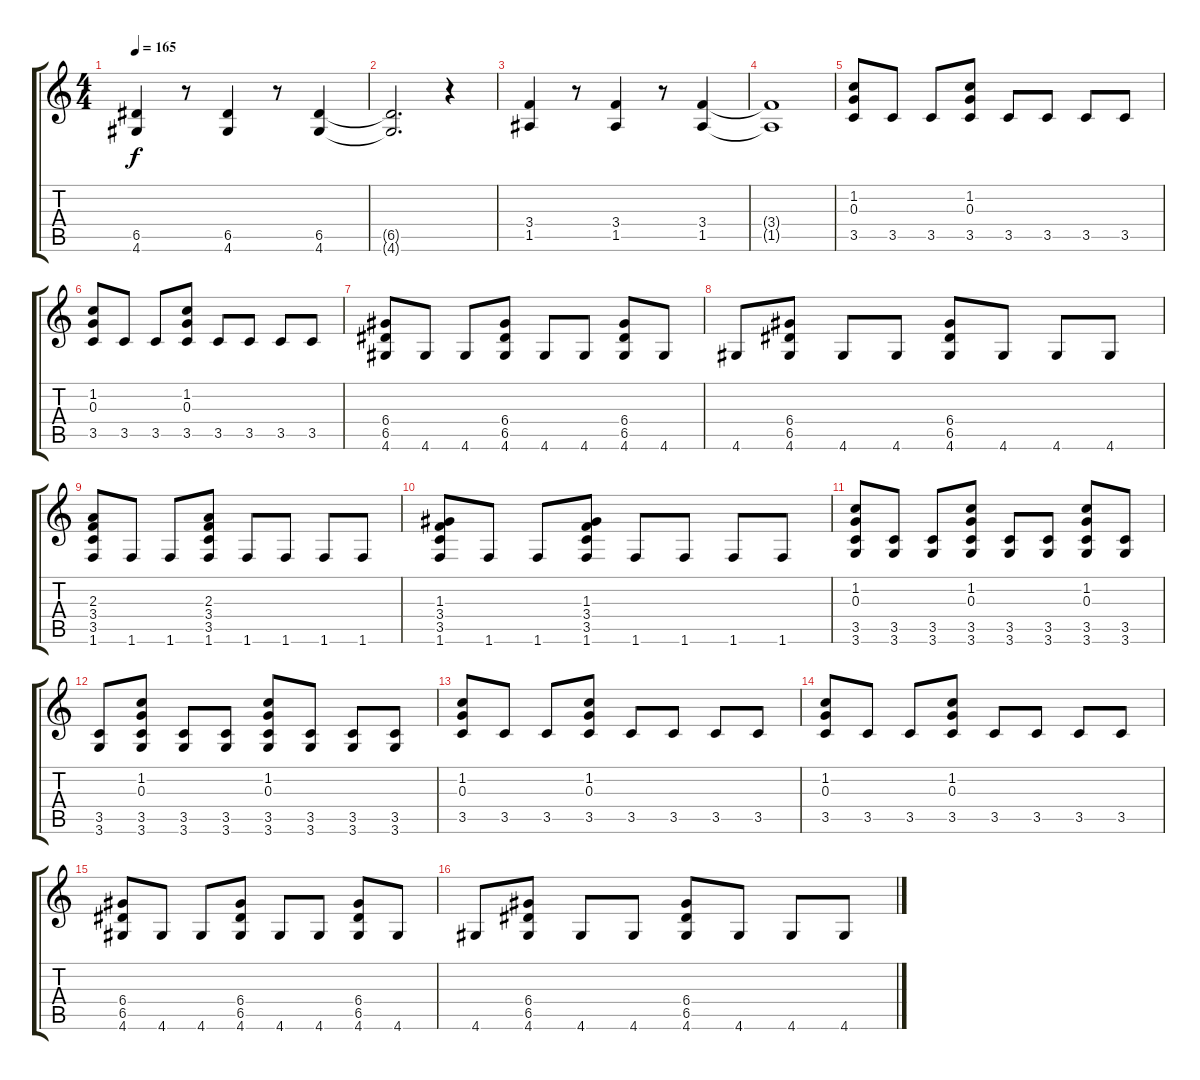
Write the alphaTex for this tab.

\track "" {instrument overdrivenguitar}
\staff {score tabs}
\tuning (E4 B3 G3 D3 A2 E2) {hide}
\ts (4 4)
\tempo 165
\clef g2
\ks c
(6.5 4.6).4{dy f} r.8 (6.5 4.6).4 r.8 (6.5 4.6).4 |
(6.5{t} 4.6{t}).2{d} r.4 |
(3.4 1.5).4 r.8 (3.4 1.5).4 r.8 (3.4 1.5).4 |
(3.4{t} 1.5{t}).1 |
(1.2 0.3 3.5).8 3.5.8 3.5.8 (1.2 0.3 3.5).8 3.5.8 3.5.8 3.5.8 3.5.8 |
(1.2 0.3 3.5).8 3.5.8 3.5.8 (1.2 0.3 3.5).8 3.5.8 3.5.8 3.5.8 3.5.8 |
(6.4 6.5 4.6).8 4.6.8 4.6.8 (6.4 6.5 4.6).8 4.6.8 4.6.8 (6.4 6.5 4.6).8 4.6.8 |
4.6.8 (6.4 6.5 4.6).8 4.6.8 4.6.8 (6.4 6.5 4.6).8 4.6.8 4.6.8 4.6.8 |
(2.3 3.4 3.5 1.6).8 1.6.8 1.6.8 (2.3 3.4 3.5 1.6).8 1.6.8 1.6.8 1.6.8 1.6.8 |
(1.3 3.4 3.5 1.6).8 1.6.8 1.6.8 (1.3 3.4 3.5 1.6).8 1.6.8 1.6.8 1.6.8 1.6.8 |
(1.2 0.3 3.5 3.6).8 (3.5 3.6).8 (3.5 3.6).8 (1.2 0.3 3.5 3.6).8 (3.5 3.6).8 (3.5 3.6).8 (1.2 0.3 3.5 3.6).8 (3.5 3.6).8 |
(3.5 3.6).8 (1.2 0.3 3.5 3.6).8 (3.5 3.6).8 (3.5 3.6).8 (1.2 0.3 3.5 3.6).8 (3.5 3.6).8 (3.5 3.6).8 (3.5 3.6).8 |
(1.2 0.3 3.5).8 3.5.8 3.5.8 (1.2 0.3 3.5).8 3.5.8 3.5.8 3.5.8 3.5.8 |
(1.2 0.3 3.5).8 3.5.8 3.5.8 (1.2 0.3 3.5).8 3.5.8 3.5.8 3.5.8 3.5.8 |
(6.4 6.5 4.6).8 4.6.8 4.6.8 (6.4 6.5 4.6).8 4.6.8 4.6.8 (6.4 6.5 4.6).8 4.6.8 |
4.6.8 (6.4 6.5 4.6).8 4.6.8 4.6.8 (6.4 6.5 4.6).8 4.6.8 4.6.8 4.6.8
